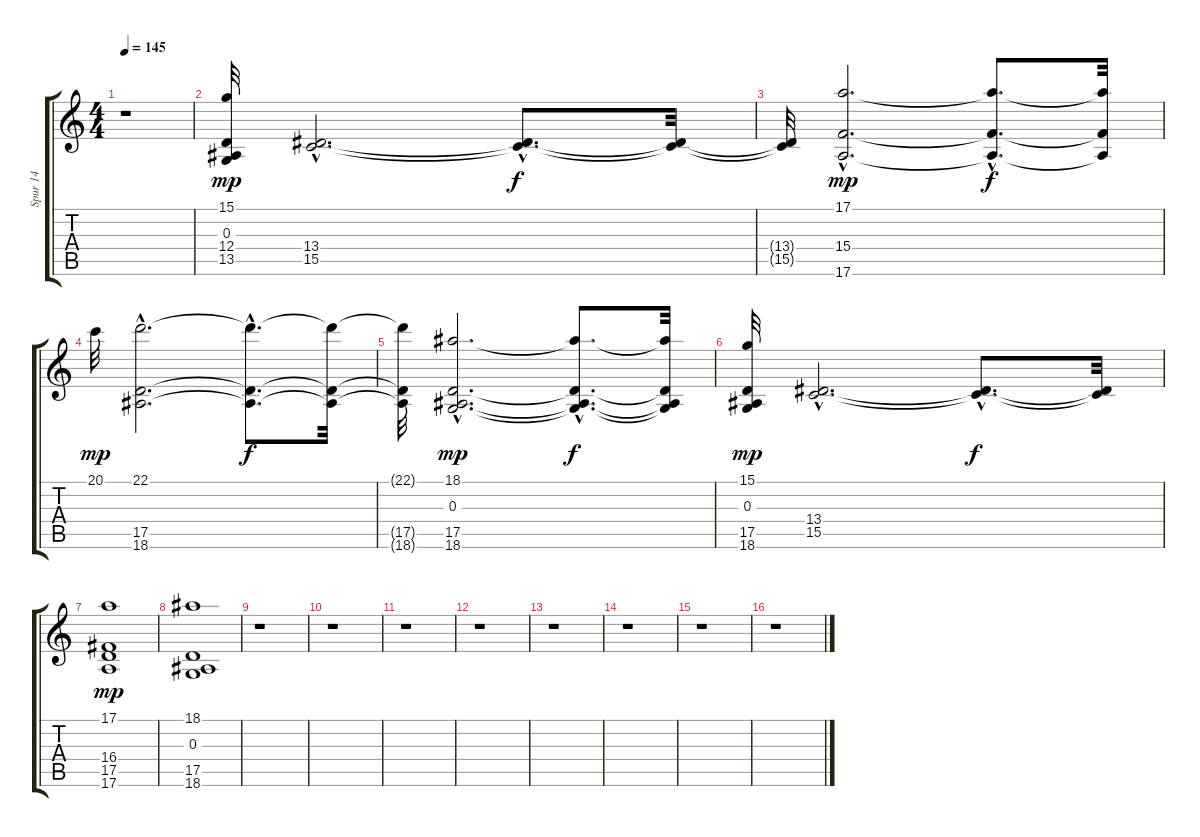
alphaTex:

\track ("Spur 14" "Spur 14") {instrument pad4choir}
\staff {score tabs}
\tuning (E4 B3 G3 D3 A2 E2) {hide}
\ts (4 4)
\tempo 145
\clef g2
\ks c
r.1{dy mp} |
(15.1 0.3 12.4 13.5).32 (13.4{hac} 15.5{hac}).2{d} (13.4{hac t} 15.5{hac t}).8{d dy f} (13.4{t} 15.5{t}).32 |
(13.4{t} 15.5{t}).32 (17.1{hac} 15.4{hac} 17.6{hac}).2{d dy mp} (17.1{hac t} 15.4{hac t} 17.6{hac t}).8{d dy f} (17.1{t} 15.4{t} 17.6{t}).32 |
20.1.32{dy mp} (22.1{hac} 17.5{hac} 18.6{hac}).2{d} (22.1{hac t} 17.5{hac t} 18.6{hac t}).8{d dy f} (22.1{t} 17.5{t} 18.6{t}).32 |
(22.1{t} 17.5{t} 18.6{t}).32 (18.1{hac} 0.3{hac} 17.5{hac} 18.6{hac}).2{d dy mp} (18.1{hac t} 0.3{hac t} 17.5{hac t} 18.6{hac t}).8{d dy f} (18.1{t} 0.3{t} 17.5{t} 18.6{t}).32 |
(15.1 0.3 17.5 18.6).32{dy mp} (13.4{hac} 15.5{hac}).2{d} (13.4{hac t} 15.5{hac t}).8{d dy f} (13.4{t} 15.5{t}).32 |
(17.1 16.4 17.5 17.6).1{dy mp} |
(18.1 0.3 17.5 18.6).1 |
r.1 |
r.1 |
r.1 |
r.1 |
r.1 |
r.1 |
r.1 |
r.1
